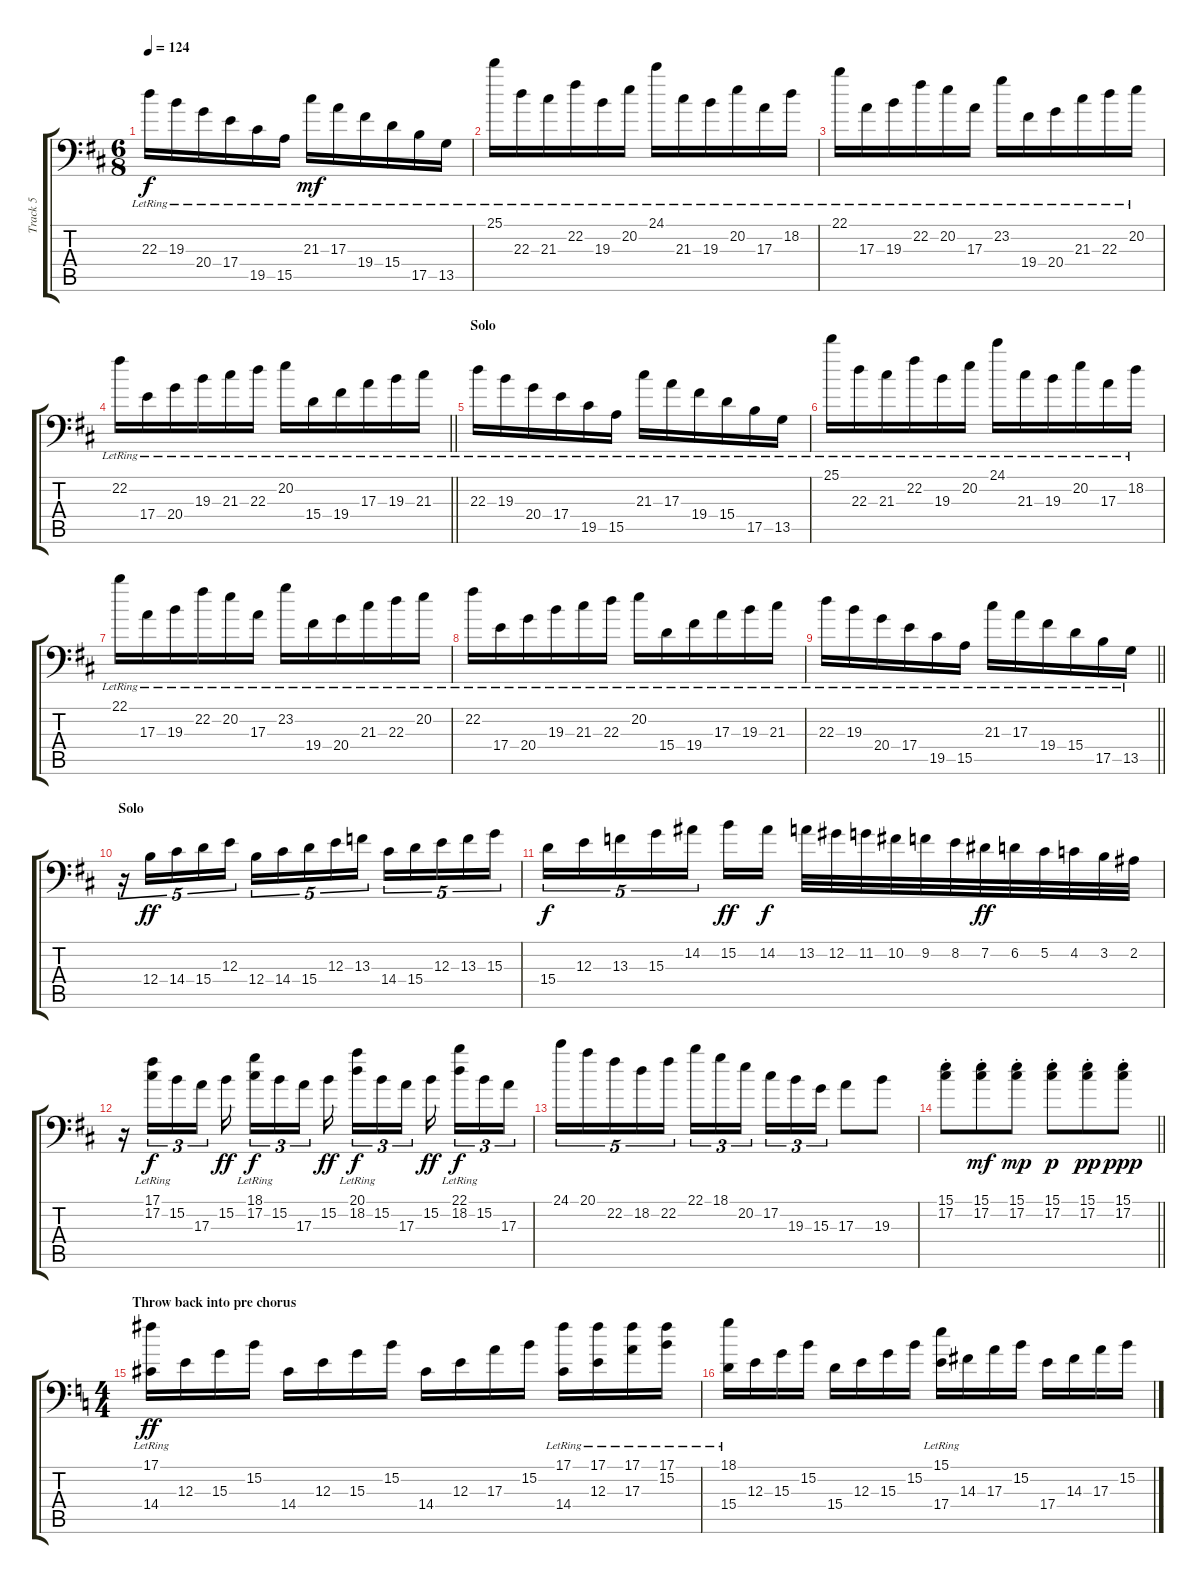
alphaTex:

\track ("Track 5" "Track 5") {instrument distortionguitar}
\staff {score tabs}
\tuning (Db3 Ab2 E2 B1 Gb1 B0) {hide}
\ts (6 8)
\tempo 124
\clef f4
\ks bminor
22.3{lr}.16{dy f} 19.3{lr}.16 20.4{lr}.16 17.4{lr}.16 19.5{lr}.16 15.5{lr}.16 21.3{lr}.16{dy mf} 17.3{lr}.16 19.4{lr}.16 15.4{lr}.16 17.5{lr}.16 13.5{lr}.16 |
25.1{lr}.16 22.3{lr}.16 21.3{lr}.16 22.2{lr}.16 19.3{lr}.16 20.2{lr}.16 24.1{lr}.16 21.3{lr}.16 19.3{lr}.16 20.2{lr}.16 17.3{lr}.16 18.2{lr}.16 |
22.1{lr}.16 17.3{lr}.16 19.3{lr}.16 22.2{lr}.16 20.2{lr}.16 17.3{lr}.16 23.2{lr}.16 19.4{lr}.16 20.4{lr}.16 21.3{lr}.16 22.3{lr}.16 20.2{lr}.16 |
\barLineRight lightlight
22.2{lr}.16 17.4{lr}.16 20.4{lr}.16 19.3{lr}.16 21.3{lr}.16 22.3{lr}.16 20.2{lr}.16 15.4{lr}.16 19.4{lr}.16 17.3{lr}.16 19.3{lr}.16 21.3{lr}.16 |
\section ("" "Solo")
22.3{lr}.16 19.3{lr}.16 20.4{lr}.16 17.4{lr}.16 19.5{lr}.16 15.5{lr}.16 21.3{lr}.16 17.3{lr}.16 19.4{lr}.16 15.4{lr}.16 17.5{lr}.16 13.5{lr}.16 |
25.1{lr}.16 22.3{lr}.16 21.3{lr}.16 22.2{lr}.16 19.3{lr}.16 20.2{lr}.16 24.1{lr}.16 21.3{lr}.16 19.3{lr}.16 20.2{lr}.16 17.3{lr}.16 18.2{lr}.16 |
22.1{lr}.16 17.3{lr}.16 19.3{lr}.16 22.2{lr}.16 20.2{lr}.16 17.3{lr}.16 23.2{lr}.16 19.4{lr}.16 20.4{lr}.16 21.3{lr}.16 22.3{lr}.16 20.2{lr}.16 |
22.2{lr}.16 17.4{lr}.16 20.4{lr}.16 19.3{lr}.16 21.3{lr}.16 22.3{lr}.16 20.2{lr}.16 15.4{lr}.16 19.4{lr}.16 17.3{lr}.16 19.3{lr}.16 21.3{lr}.16 |
\barLineRight lightlight
22.3{lr}.16 19.3{lr}.16 20.4{lr}.16 17.4{lr}.16 19.5{lr}.16 15.5{lr}.16 21.3{lr}.16 17.3{lr}.16 19.4{lr}.16 15.4{lr}.16 17.5{lr}.16 13.5{lr}.16 |
\section ("" "Solo")
r.16{tu (5 4)} 12.4.16{tu (5 4) dy ff} 14.4.16{tu (5 4)} 15.4.16{tu (5 4)} 12.3.16{tu (5 4) beam splitsecondary} 12.4.16{tu (5 4)} 14.4.16{tu (5 4)} 15.4.16{tu (5 4)} 12.3.16{tu (5 4)} 13.3.16{tu (5 4) beam splitsecondary} 14.4.16{tu (5 4)} 15.4.16{tu (5 4)} 12.3.16{tu (5 4)} 13.3.16{tu (5 4)} 15.3.16{tu (5 4)} |
15.4.16{tu (5 4) dy f} 12.3.16{tu (5 4)} 13.3.16{tu (5 4)} 15.3.16{tu (5 4)} 14.2.16{tu (5 4) beam splitsecondary} 15.2.16{dy ff} 14.2.16{dy f} 13.2.32 12.2.32 11.2.32 10.2.32 9.2.32 8.2.32 7.2.32{dy ff} 6.2.32 5.2.32 4.2.32 3.2.32 2.2.32 |
r.16 (17.1{lr} 17.2).16{tu (3 2) dy f} 15.2.16{tu (3 2)} 17.3.16{tu (3 2) beam splitsecondary} 15.2.16{dy ff beam splitsecondary} (18.1{lr} 17.2).16{tu (3 2) dy f} 15.2.16{tu (3 2)} 17.3.16{tu (3 2)} 15.2.16{dy ff beam splitsecondary} (20.1{lr} 18.2).16{tu (3 2) dy f} 15.2.16{tu (3 2)} 17.3.16{tu (3 2) beam splitsecondary} 15.2.16{dy ff beam splitsecondary} (22.1{lr} 18.2).16{tu (3 2) dy f} 15.2.16{tu (3 2)} 17.3.16{tu (3 2)} |
24.1.16{tu (5 4)} 20.1.16{tu (5 4)} 22.2.16{tu (5 4)} 18.2.16{tu (5 4)} 22.2.16{tu (5 4) beam splitsecondary} 22.1.16{tu (3 2)} 18.1.16{tu (3 2)} 20.2.16{tu (3 2)} 17.2.16{tu (3 2)} 19.3.16{tu (3 2)} 15.3.16{tu (3 2)} 17.3.8 19.3.8 |
\barLineRight lightlight
(15.1{st} 17.2{st}).8 (15.1{st} 17.2{st}).8{dy mf} (15.1{st} 17.2{st}).8{dy mp} (15.1{st} 17.2{st}).8{dy p} (15.1{st} 17.2{st}).8{dy pp} (15.1{st} 17.2{st}).8{dy ppp} |
\ts (4 4)
\section ("" "Throw back into pre chorus")
\ks c
(17.1{lr} 14.4).16{dy ff instrument electricpiano1} 12.3.16 15.3.16 15.2.16 14.4.16 12.3.16 15.3.16 15.2.16 14.4.16 12.3.16 17.3.16 15.2.16 (17.1{lr} 14.4).16 (17.1{lr} 12.3).16 (17.1{lr} 17.3).16 (17.1{lr} 15.2).16 |
(18.1{lr} 15.4).16 12.3.16 15.3.16 15.2.16 15.4.16 12.3.16 15.3.16 15.2.16 (15.1{lr} 17.4).16 14.3.16 17.3.16 15.2.16 17.4.16 14.3.16 17.3.16 15.2.16
